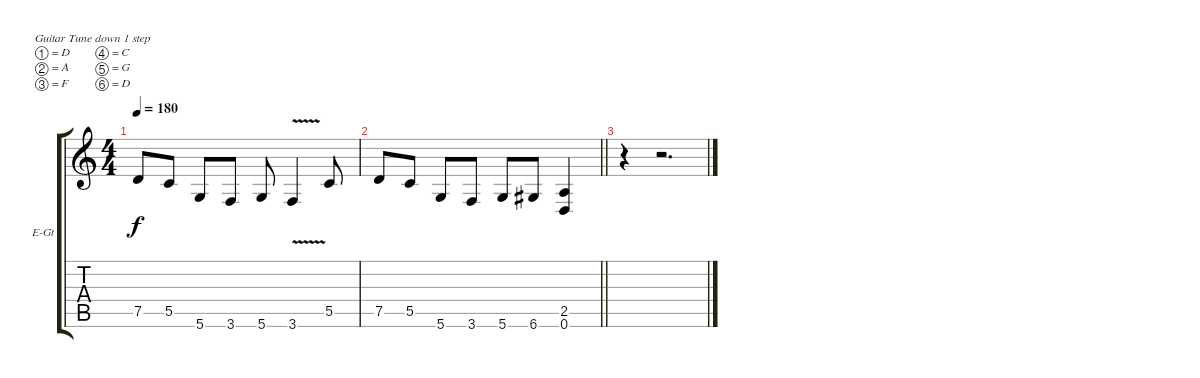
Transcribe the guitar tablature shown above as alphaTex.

\bracketExtendMode groupsimilarinstruments
\firstSystemTrackNameOrientation horizontal
\otherSystemsTrackNameOrientation horizontal
\track ("Guitar 2" "E-Gt") {instrument distortionguitar}
\staff {score tabs}
\tuning (D4 A3 F3 C3 G2 D2)
\ts (4 4)
\tempo 180
\clef g2
\ks c
7.5.8{dy f} 5.5.8 5.6.8 3.6.8 5.6.8 3.6{v}.4 5.5.8 |
\barLineRight lightlight
7.5.8 5.5.8 5.6.8 3.6.8 5.6.8 6.6.8 (2.5 0.6).4 |
r.4 r.2{d}
